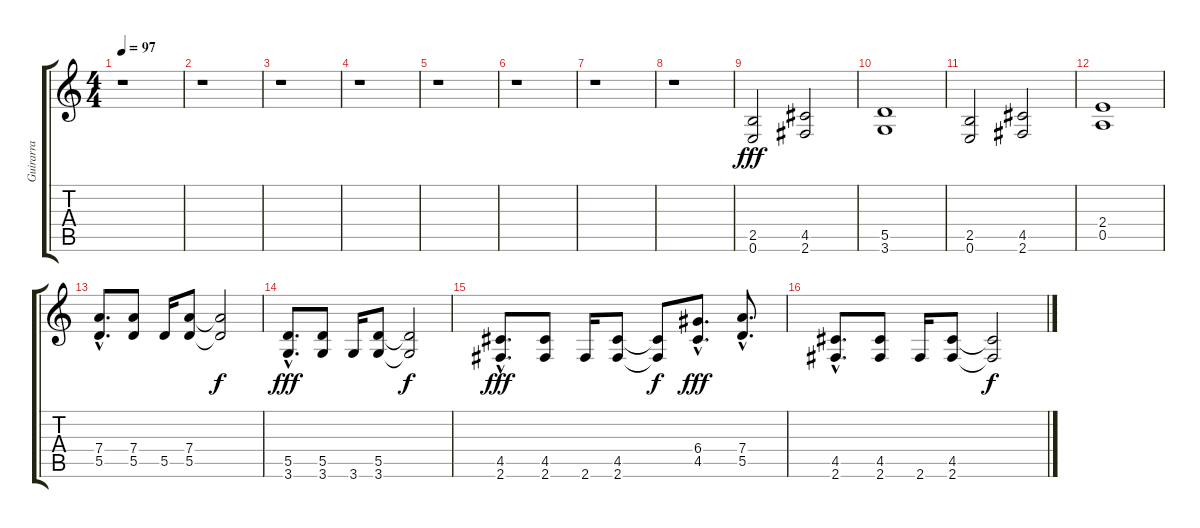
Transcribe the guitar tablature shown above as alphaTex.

\track ("Guirarra" "Guirarra") {instrument overdrivenguitar}
\staff {score tabs}
\tuning (E4 B3 G3 D3 A2 E2) {hide}
\ts (4 4)
\tempo 97
\clef g2
\ks c
r.1{dy f} |
r.1 |
r.1 |
r.1 |
r.1 |
r.1 |
r.1 |
r.1 |
(2.5 0.6).2{dy fff} (4.5 2.6).2 |
(5.5 3.6).1 |
(2.5 0.6).2 (4.5 2.6).2 |
(2.4 0.5).1 |
(7.4{hac} 5.5{hac}).8{d} (7.4 5.5).8 5.5.16 (7.4 5.5).8 (7.4{t} 5.5{t}).2{dy f} |
(5.5{hac} 3.6{hac}).8{d dy fff} (5.5 3.6).8 3.6.16 (5.5 3.6).8 (5.5{t} 3.6{t}).2{dy f} |
(4.5{hac} 2.6{hac}).8{d dy fff} (4.5 2.6).8 2.6.16 (4.5 2.6).8 (4.5{t} 2.6{t}).8{dy f} (6.4{hac} 4.5{hac}).8{d dy fff} (7.4{hac} 5.5{hac}).8{d} |
(4.5{hac} 2.6{hac}).8{d} (4.5 2.6).8 2.6.16 (4.5 2.6).8 (4.5{t} 2.6{t}).2{dy f}
